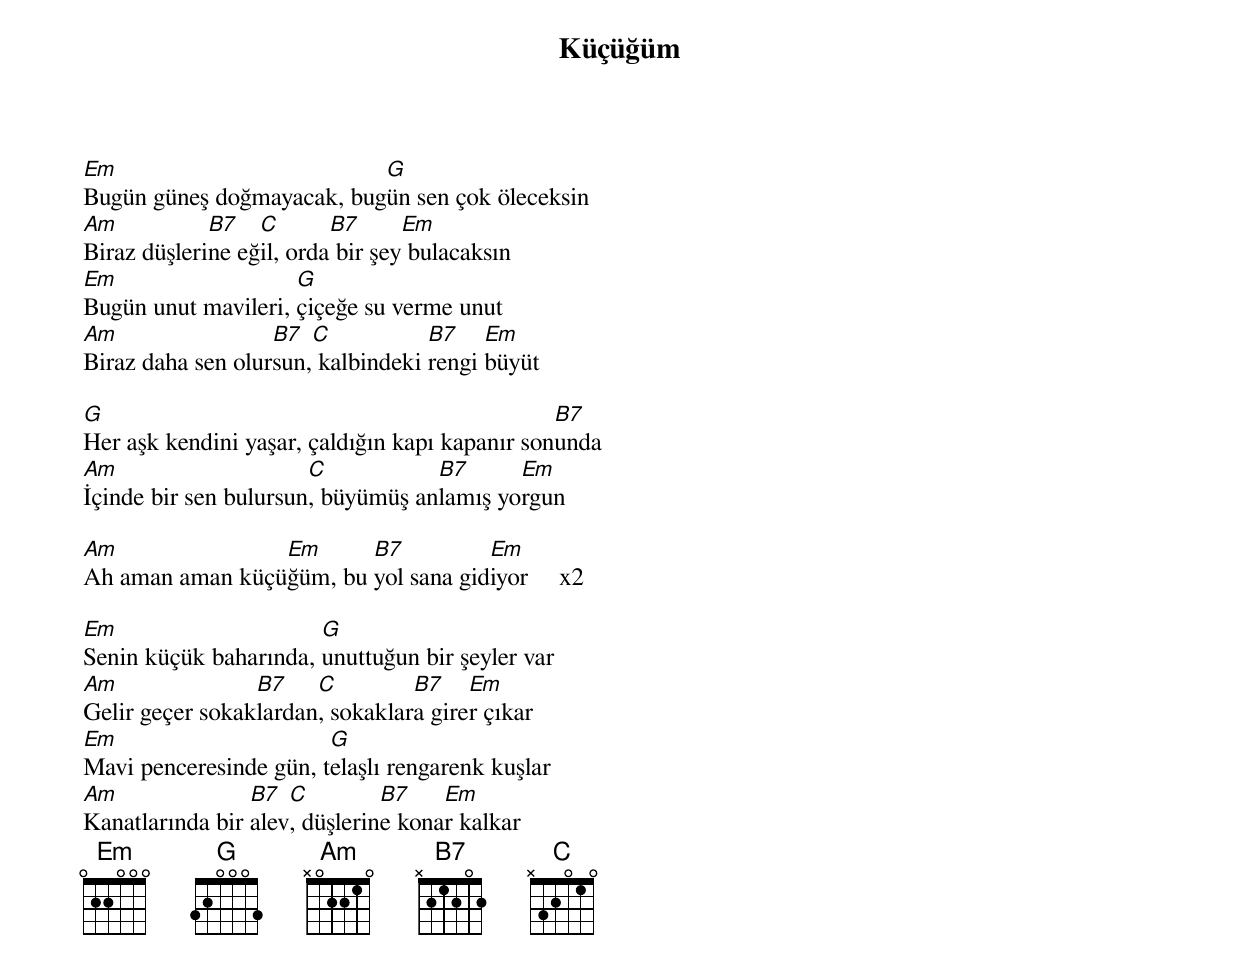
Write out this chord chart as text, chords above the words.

{title: Küçüğüm}
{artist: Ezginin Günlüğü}

Em                         G
Bugün güneş doğmayacak, bugün sen çok öleceksin
Am           B7   C       B7      Em
Biraz düşlerine eğil, orda bir şey bulacaksın
Em                   G
Bugün unut mavileri, çiçeğe su verme unut
Am                 B7  C           B7    Em
Biraz daha sen olursun, kalbindeki rengi büyüt

G                                               B7
Her aşk kendini yaşar, çaldığın kapı kapanır sonunda
Am                     C           B7      Em
İçinde bir sen bulursun, büyümüş anlamış yorgun

Am               Em      B7          Em
Ah aman aman küçüğüm, bu yol sana gidiyor     x2

Em                     G
Senin küçük baharında, unuttuğun bir şeyler var
Am               B7    C         B7    Em
Gelir geçer sokaklardan, sokaklara girer çıkar
Em                      G
Mavi penceresinde gün, telaşlı rengarenk kuşlar
Am               B7  C         B7    Em
Kanatlarında bir alev, düşlerine konar kalkar
